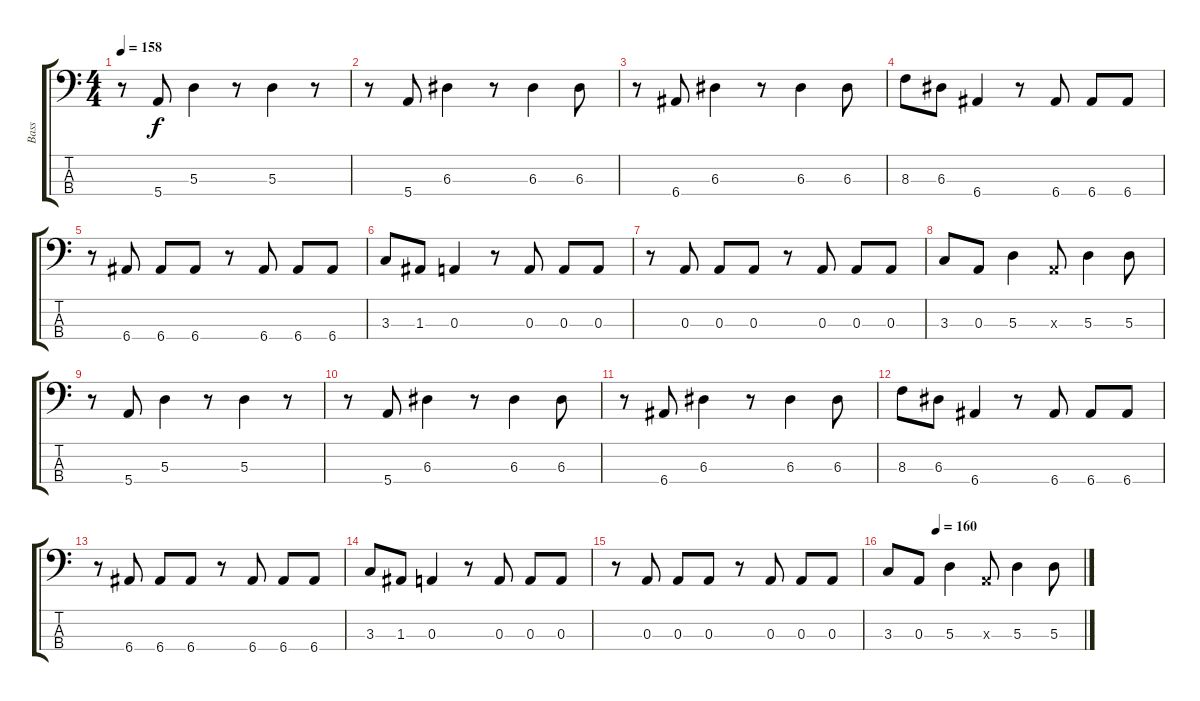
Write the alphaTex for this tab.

\track ("Bass" "Bass") {instrument acousticguitarnylon}
\staff {score tabs}
\tuning (G2 D2 A1 E1) {hide}
\ts (4 4)
\tempo 158
\clef f4
\ks c
r.8{dy f} 5.4.8 5.3.4 r.8 5.3.4 r.8 |
r.8 5.4.8 6.3.4 r.8 6.3.4 6.3.8 |
r.8 6.4.8 6.3.4 r.8 6.3.4 6.3.8 |
8.3.8 6.3.8 6.4.4 r.8 6.4.8 6.4.8 6.4.8 |
r.8 6.4.8 6.4.8 6.4.8 r.8 6.4.8 6.4.8 6.4.8 |
3.3.8 1.3.8 0.3.4 r.8 0.3.8 0.3.8 0.3.8 |
r.8 0.3.8 0.3.8 0.3.8 r.8 0.3.8 0.3.8 0.3.8 |
3.3.8 0.3.8 5.3.4 0.3{x}.8 5.3.4 5.3.8 |
r.8 5.4.8 5.3.4 r.8 5.3.4 r.8 |
r.8 5.4.8 6.3.4 r.8 6.3.4 6.3.8 |
r.8 6.4.8 6.3.4 r.8 6.3.4 6.3.8 |
8.3.8 6.3.8 6.4.4 r.8 6.4.8 6.4.8 6.4.8 |
r.8 6.4.8 6.4.8 6.4.8 r.8 6.4.8 6.4.8 6.4.8 |
3.3.8 1.3.8 0.3.4 r.8 0.3.8 0.3.8 0.3.8 |
r.8 0.3.8 0.3.8 0.3.8 r.8 0.3.8 0.3.8 0.3.8 |
\tempo (160 0.25)
3.3.8 0.3.8 5.3.4 0.3{x}.8 5.3.4 5.3.8
